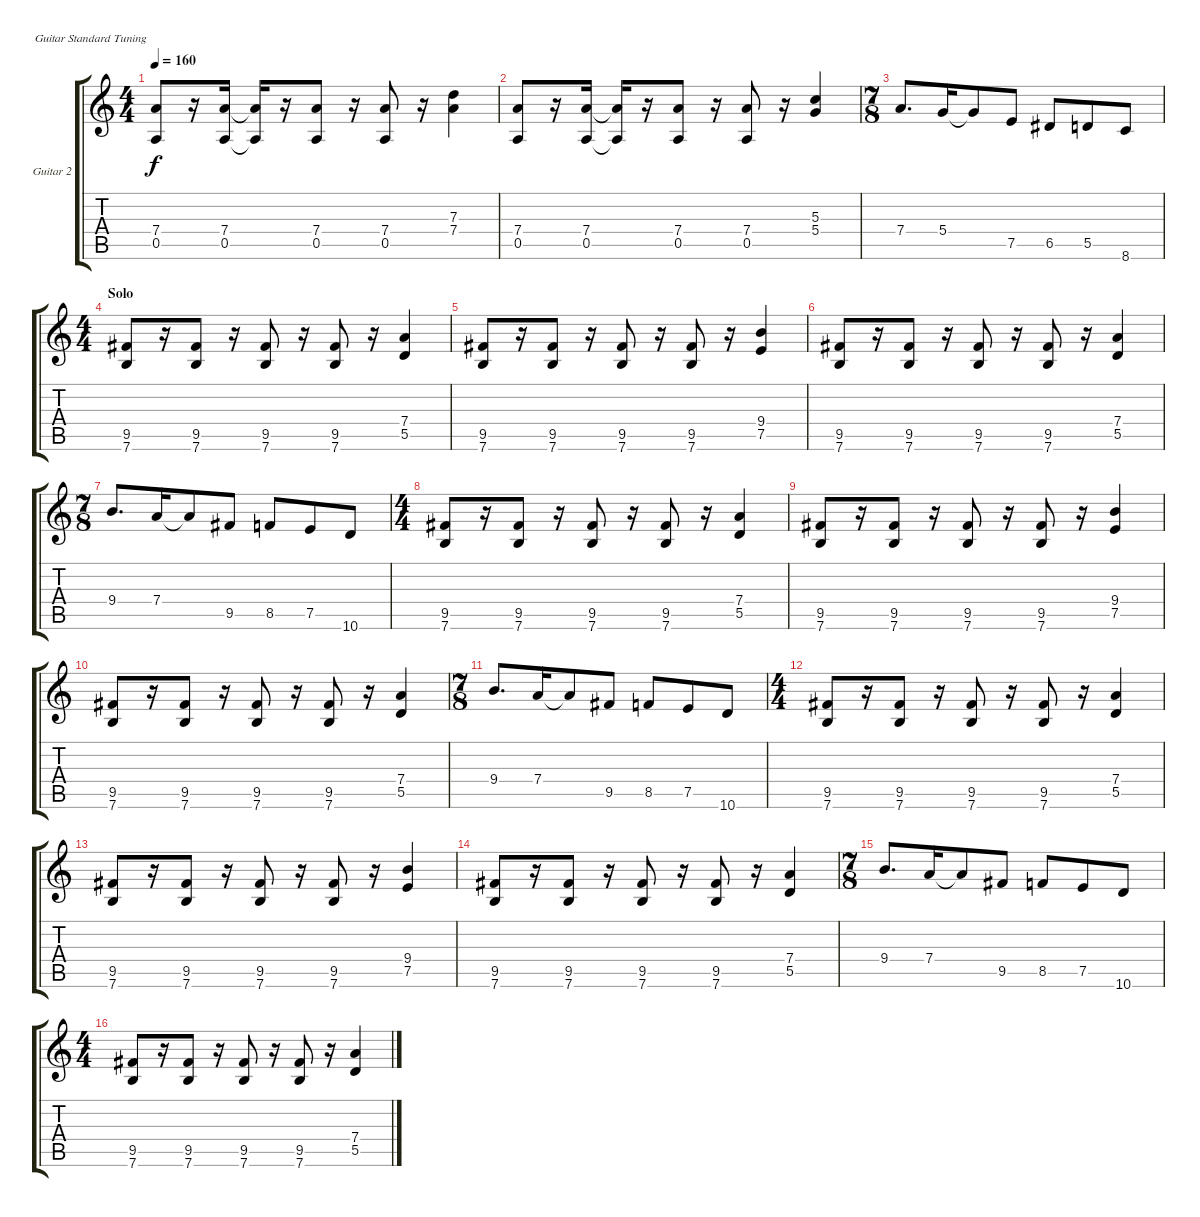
\bracketExtendMode groupsimilarinstruments
\firstSystemTrackNameOrientation horizontal
\otherSystemsTrackNameOrientation horizontal
\track ("Guitar 2" "Guitar 2") {instrument overdrivenguitar}
\staff {score tabs}
\tuning (E4 B3 G3 D3 A2 E2)
\ts (4 4)
\tempo 160
\clef g2
\ks c
(7.4 0.5).8{dy f} r.16 (7.4 0.5).16 (7.4{t} 0.5{t}).16 r.16 (7.4 0.5).8 r.16 (7.4 0.5).8 r.16 (7.3 7.4).4 |
(7.4 0.5).8 r.16 (7.4 0.5).16 (7.4{t} 0.5{t}).16 r.16 (7.4 0.5).8 r.16 (7.4 0.5).8 r.16 (5.3 5.4).4 |
\ts (7 8)
7.4.8{d} 5.4.16 5.4{t}.8 7.5.8 6.5.8 5.5.8 8.6.8 |
\ts (4 4)
\section ("" "Solo")
(9.5 7.6).8 r.16 (9.5 7.6).8 r.16 (9.5 7.6).8 r.16 (9.5 7.6).8 r.16 (7.4 5.5).4 |
(9.5 7.6).8 r.16 (9.5 7.6).8 r.16 (9.5 7.6).8 r.16 (9.5 7.6).8 r.16 (9.4 7.5).4 |
(9.5 7.6).8 r.16 (9.5 7.6).8 r.16 (9.5 7.6).8 r.16 (9.5 7.6).8 r.16 (7.4 5.5).4 |
\ts (7 8)
9.4.8{d} 7.4.16 7.4{t}.8 9.5.8 8.5.8 7.5.8 10.6.8 |
\ts (4 4)
(9.5 7.6).8 r.16 (9.5 7.6).8 r.16 (9.5 7.6).8 r.16 (9.5 7.6).8 r.16 (7.4 5.5).4 |
(9.5 7.6).8 r.16 (9.5 7.6).8 r.16 (9.5 7.6).8 r.16 (9.5 7.6).8 r.16 (9.4 7.5).4 |
(9.5 7.6).8 r.16 (9.5 7.6).8 r.16 (9.5 7.6).8 r.16 (9.5 7.6).8 r.16 (7.4 5.5).4 |
\ts (7 8)
9.4.8{d} 7.4.16 7.4{t}.8 9.5.8 8.5.8 7.5.8 10.6.8 |
\ts (4 4)
(9.5 7.6).8 r.16 (9.5 7.6).8 r.16 (9.5 7.6).8 r.16 (9.5 7.6).8 r.16 (7.4 5.5).4 |
(9.5 7.6).8 r.16 (9.5 7.6).8 r.16 (9.5 7.6).8 r.16 (9.5 7.6).8 r.16 (9.4 7.5).4 |
(9.5 7.6).8 r.16 (9.5 7.6).8 r.16 (9.5 7.6).8 r.16 (9.5 7.6).8 r.16 (7.4 5.5).4 |
\ts (7 8)
9.4.8{d} 7.4.16 7.4{t}.8 9.5.8 8.5.8 7.5.8 10.6.8 |
\ts (4 4)
(9.5 7.6).8 r.16 (9.5 7.6).8 r.16 (9.5 7.6).8 r.16 (9.5 7.6).8 r.16 (7.4 5.5).4
